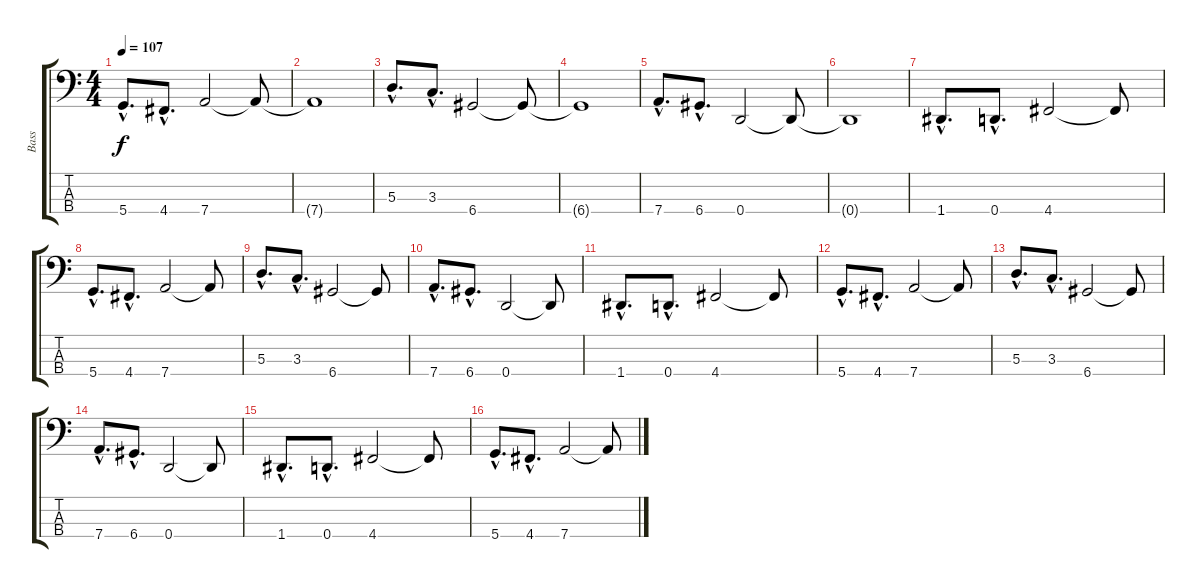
\track ("Bass" "Bass") {instrument electricbassfinger}
\staff {score tabs}
\tuning (G2 D2 A1 D1) {hide}
\ts (4 4)
\tempo 107
\clef f4
\ks c
5.4{hac}.8{d dy f} 4.4{hac}.8{d} 7.4.2 7.4{t}.8 |
7.4{t}.1 |
5.3{hac}.8{d} 3.3{hac}.8{d} 6.4.2 6.4{t}.8 |
6.4{t}.1 |
7.4{hac}.8{d} 6.4{hac}.8{d} 0.4.2 0.4{t}.8 |
0.4{t}.1 |
1.4{hac}.8{d} 0.4{hac}.8{d} 4.4.2 4.4{t}.8 |
5.4{hac}.8{d} 4.4{hac}.8{d} 7.4.2 7.4{t}.8 |
5.3{hac}.8{d} 3.3{hac}.8{d} 6.4.2 6.4{t}.8 |
7.4{hac}.8{d} 6.4{hac}.8{d} 0.4.2 0.4{t}.8 |
1.4{hac}.8{d} 0.4{hac}.8{d} 4.4.2 4.4{t}.8 |
5.4{hac}.8{d} 4.4{hac}.8{d} 7.4.2 7.4{t}.8 |
5.3{hac}.8{d} 3.3{hac}.8{d} 6.4.2 6.4{t}.8 |
7.4{hac}.8{d} 6.4{hac}.8{d} 0.4.2 0.4{t}.8 |
1.4{hac}.8{d} 0.4{hac}.8{d} 4.4.2 4.4{t}.8 |
5.4{hac}.8{d} 4.4{hac}.8{d} 7.4.2 7.4{t}.8
